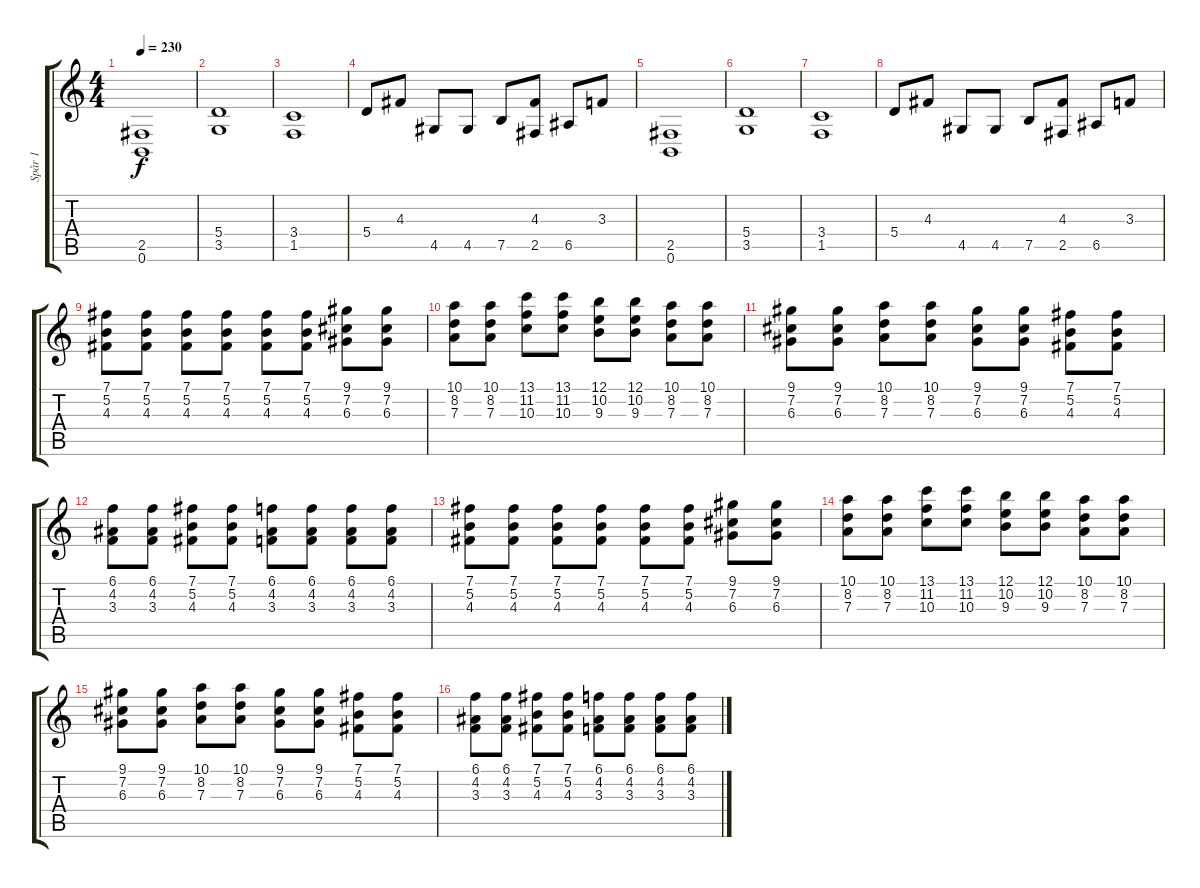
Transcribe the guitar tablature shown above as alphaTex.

\track ("Spår 1" "Spår 1") {instrument distortionguitar}
\staff {score tabs}
\tuning (B3 Gb3 D3 A2 E2 B1) {hide}
\ts (4 4)
\tempo 230
\clef g2
\ks c
(2.5 0.6).1{dy f} |
(5.4 3.5).1 |
(3.4 1.5).1 |
5.4.8 4.3.8 4.5.8 4.5.8 7.5.8 (4.3 2.5).8 6.5.8 3.3.8 |
(2.5 0.6).1 |
(5.4 3.5).1 |
(3.4 1.5).1 |
5.4.8 4.3.8 4.5.8 4.5.8 7.5.8 (4.3 2.5).8 6.5.8 3.3.8 |
(7.1 5.2 4.3).8 (7.1 5.2 4.3).8 (7.1 5.2 4.3).8 (7.1 5.2 4.3).8 (7.1 5.2 4.3).8 (7.1 5.2 4.3).8 (9.1 7.2 6.3).8 (9.1 7.2 6.3).8 |
(10.1 8.2 7.3).8 (10.1 8.2 7.3).8 (13.1 11.2 10.3).8 (13.1 11.2 10.3).8 (12.1 10.2 9.3).8 (12.1 10.2 9.3).8 (10.1 8.2 7.3).8 (10.1 8.2 7.3).8 |
(9.1 7.2 6.3).8 (9.1 7.2 6.3).8 (10.1 8.2 7.3).8 (10.1 8.2 7.3).8 (9.1 7.2 6.3).8 (9.1 7.2 6.3).8 (7.1 5.2 4.3).8 (7.1 5.2 4.3).8 |
(6.1 4.2 3.3).8 (6.1 4.2 3.3).8 (7.1 5.2 4.3).8 (7.1 5.2 4.3).8 (6.1 4.2 3.3).8 (6.1 4.2 3.3).8 (6.1 4.2 3.3).8 (6.1 4.2 3.3).8 |
(7.1 5.2 4.3).8 (7.1 5.2 4.3).8 (7.1 5.2 4.3).8 (7.1 5.2 4.3).8 (7.1 5.2 4.3).8 (7.1 5.2 4.3).8 (9.1 7.2 6.3).8 (9.1 7.2 6.3).8 |
(10.1 8.2 7.3).8 (10.1 8.2 7.3).8 (13.1 11.2 10.3).8 (13.1 11.2 10.3).8 (12.1 10.2 9.3).8 (12.1 10.2 9.3).8 (10.1 8.2 7.3).8 (10.1 8.2 7.3).8 |
(9.1 7.2 6.3).8 (9.1 7.2 6.3).8 (10.1 8.2 7.3).8 (10.1 8.2 7.3).8 (9.1 7.2 6.3).8 (9.1 7.2 6.3).8 (7.1 5.2 4.3).8 (7.1 5.2 4.3).8 |
(6.1 4.2 3.3).8 (6.1 4.2 3.3).8 (7.1 5.2 4.3).8 (7.1 5.2 4.3).8 (6.1 4.2 3.3).8 (6.1 4.2 3.3).8 (6.1 4.2 3.3).8 (6.1 4.2 3.3).8
